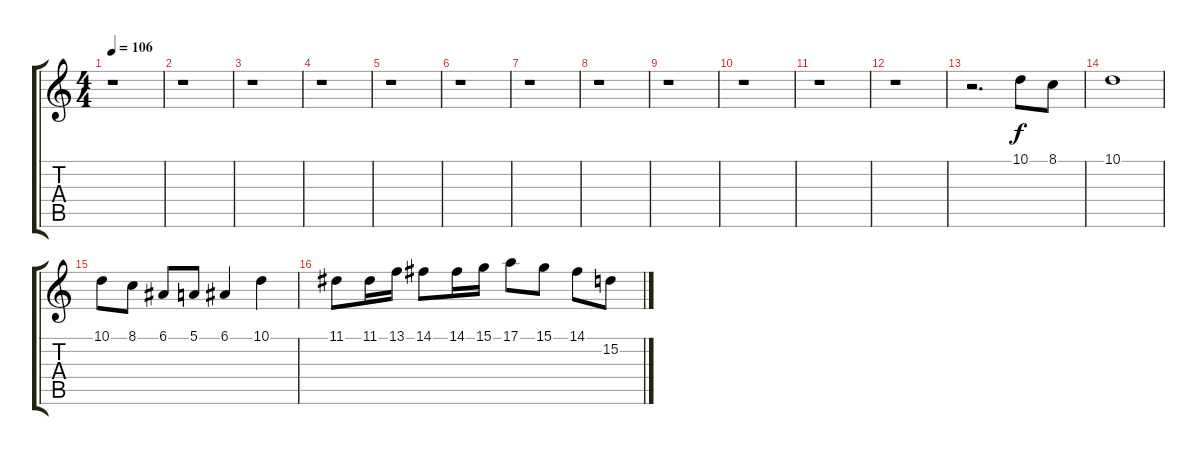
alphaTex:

\track "" {instrument frenchhorn}
\staff {score tabs}
\tuning (E4 B3 G3 D3 A2 E2) {hide}
\ts (4 4)
\tempo 106
\clef g2
\ks c
r.1{dy f} |
r.1 |
r.1 |
r.1 |
r.1 |
r.1 |
r.1 |
r.1 |
r.1 |
r.1 |
r.1 |
r.1 |
r.2{d} 10.1.8 8.1.8 |
10.1.1 |
10.1.8 8.1.8 6.1.8 5.1.8 6.1.4 10.1.4 |
11.1.8 11.1.16 13.1.16 14.1.8 14.1.16 15.1.16 17.1.8 15.1.8 14.1.8 15.2.8
